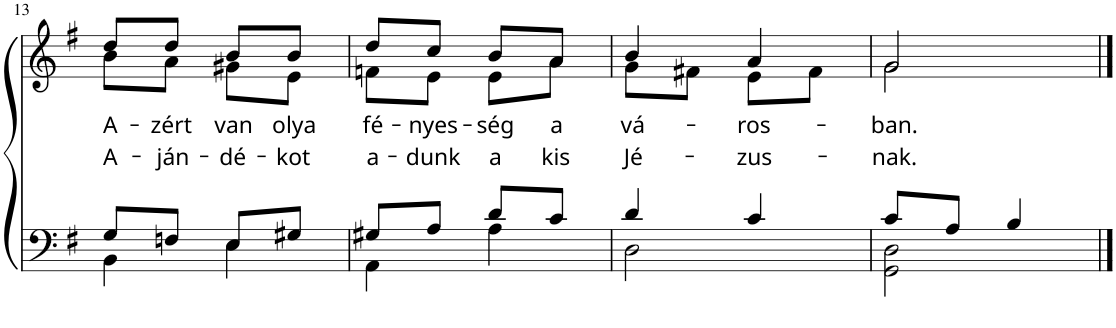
**kern	**kern	**text	**text
*part1	*part1	*part1	*part1
*staff2	*staff1	*staff1	*staff1
*I"P1	*	*	*
!!LO:PB:g=z
*clefF4	*clefG2	*	*
*k[f#]	*k[f#]	*	*
*M2/4	*M2/4	*	*
=13	=13	=13	=13
*^	*	*	*
!	!	!	!LO:LY:b	!LO:LY:b
*	*	*^	*	*
8G/L	4BB\	8dd/L	8b\L	A-	A-
!	!	!	!	!LO:LY:b	!LO:LY:b
8Fn/J	.	8dd/J	8a\J	-zért	-ján-
!	!	!	!	!LO:LY:b	!LO:LY:b
8E/L	4E\	8b/L	8g#X\L	van	-dé-
!	!	!	!	!LO:LY:b	!LO:LY:b
8G#X/J	.	8b/J	8e\J	olya	-kot
=14	=14	=14	=14	=14	=14
!	!	!	!	!LO:LY:b	!LO:LY:b
8G#X/L	4AA\	8dd/L	8fn\L	fé-	a-
!	!	!	!	!LO:LY:b	!LO:LY:b
8A/J	.	8cc/J	8e\J	-nyes-	-dunk
!	!	!	!	!LO:LY:b	!LO:LY:b
8d/L	4A\	8b/L	8e\L	-ség	a
!	!	!	!	!LO:LY:b	!LO:LY:b
8c/J	.	8a/J	8a\J	a	kis
=15	=15	=15	=15	=15	=15
!	!	!	!	!LO:LY:b	!LO:LY:b
4d/	2D\	4b/	8g\L	vá-	Jé-
.	.	.	8f#X\J	.	.
!	!	!	!	!LO:LY:b	!LO:LY:b
4c/	.	4a/	8e\L	-ros-	-zus-
.	.	.	8f#\J	.	.
=16	=16	=16	=16	=16	=16
!	!	!	!	!LO:LY:b	!LO:LY:b
8c/L	2GG\ 2D\	2g/	2g\	-ban.	-nak.
8A/J	.	.	.	.	.
4B/	.	.	.	.	.
*v	*v	*	*	*	*
*	*v	*v	*	*
==	==	==	==
*-	*-	*-	*-
